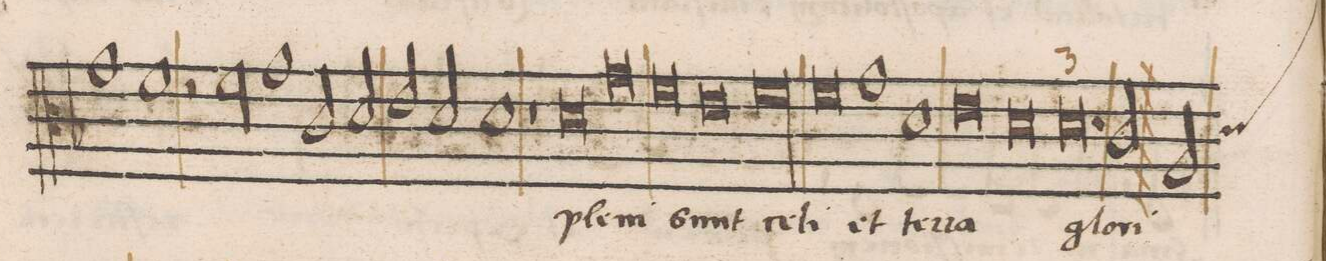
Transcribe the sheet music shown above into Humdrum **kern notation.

**kern	**text
*I"CANTVS	*
*clefC3	*
*k[b-]	*
*met(C|)	*
*M2/1	*
1g	.
1f	.
=16-	=16-
2rf	.
2f\	.
1g	.
=17-	=17-
2c/	.
2d/	.
2e/	.
2d/	.
=18-	=18-
1d	.
1r	.
=19-	=19-
0d	ple-
=20-	=20-
0g	-ni
=21-	=21-
0f	sunt
=22-	=22-
0e	.
=23-	=23-
00f	ce-
=24-	=24-
=25-	=25-
0f	-li
=26-	=26-
1g	et
1d	ter-
=27-	=27-
0e	-ra
=28-	=28-
0d	.
=29-	=29-
0.d	glo-
=30-	=30-
2c/	-ri-
*custos:d	*
2A/	.
=31-	=31-
*-	*-
